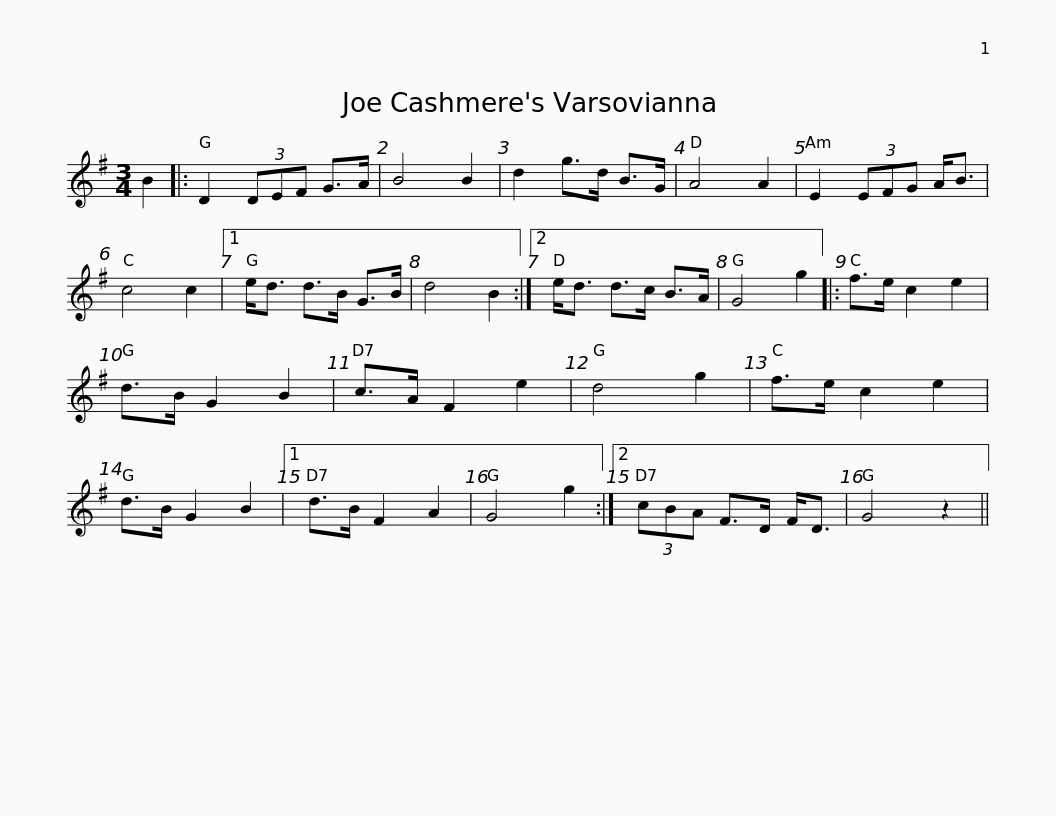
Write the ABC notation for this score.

X:1
L:1/8
M:3/4
I:linebreak $
K:G
V:1 treble
V:1
 B2 |: D2 (3DEF G>A | B4 B2 | d2 g>d B>G | A4 A2 | %5
 E2 (3EFG A<B | c4 c2 |1 e<d d>B G>B | d4 B2 :|2$ e<d d>c B>A | %10
 G4 g2 |: f>e c2 e2 | d>B G2 B2 | c>A F2 e2 | d4 g2 | %15
 f>e c2 e2 | d>B G2 B2 |1 d>B F2 A2 | G4 g2 :|2$ (3cBA F>D F<D | %20
 G4 z2 || %21
